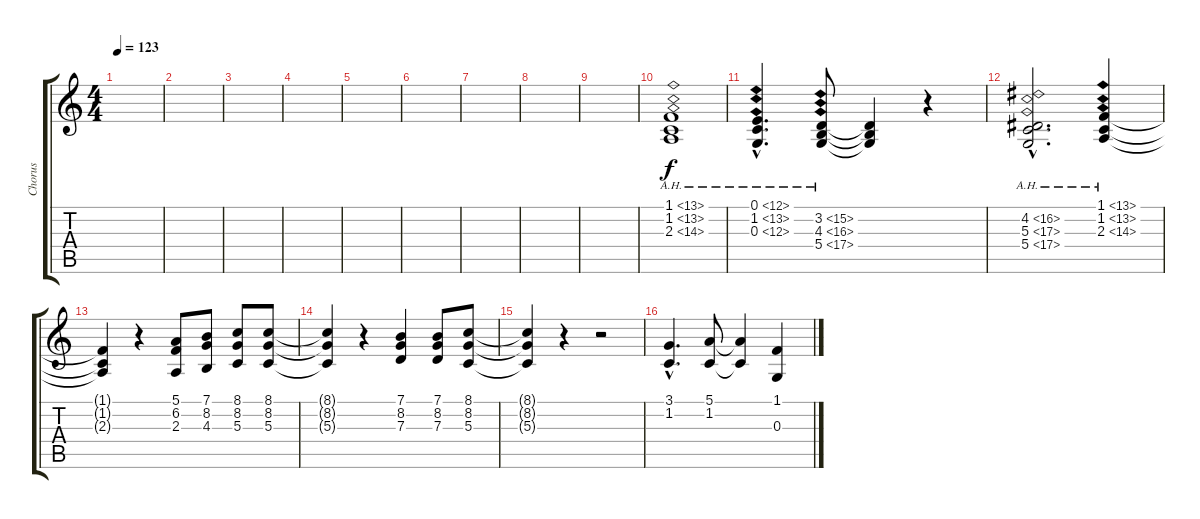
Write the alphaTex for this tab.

\track ("Chorus" "Chorus") {instrument voiceoohs}
\staff {score tabs}
\tuning (E4 B3 G3 D3 A2 E2) {hide}
\ts (4 4)
\tempo 123
\clef g2
\ks c
|
|
|
|
|
|
|
|
|
(1.1{ah 12} 1.2{ah 12} 2.3{ah 12}).1 |
(0.1{ah 12 hac} 1.2{ah 12 hac} 0.3{ah 12 hac}).4{d} (3.2{ah 12} 4.3{ah 12} 5.4{ah 12}).8 (3.2{t} 4.3{t} 5.4{t}).4 r.4 |
(4.2{ah 12 hac} 5.3{ah 12 hac} 5.4{ah 12 hac}).2{d} (1.1{ah 12} 1.2{ah 12} 2.3{ah 12}).4 |
(1.1{t} 1.2{t} 2.3{t}).4 r.4 (5.1 6.2 2.3).8 (7.1 8.2 4.3).8 (8.1 8.2 5.3).8 (8.1 8.2 5.3).8 |
(8.1{t} 8.2{t} 5.3{t}).4 r.4 (7.1 8.2 7.3).4 (7.1 8.2 7.3).8 (8.1 8.2 5.3).8 |
(8.1{t} 8.2{t} 5.3{t}).4 r.4 r.2 |
(3.1{hac} 1.2{hac}).4{d} (5.1 1.2).8 (5.1{t} 1.2{t}).4 (1.1 0.3).4
